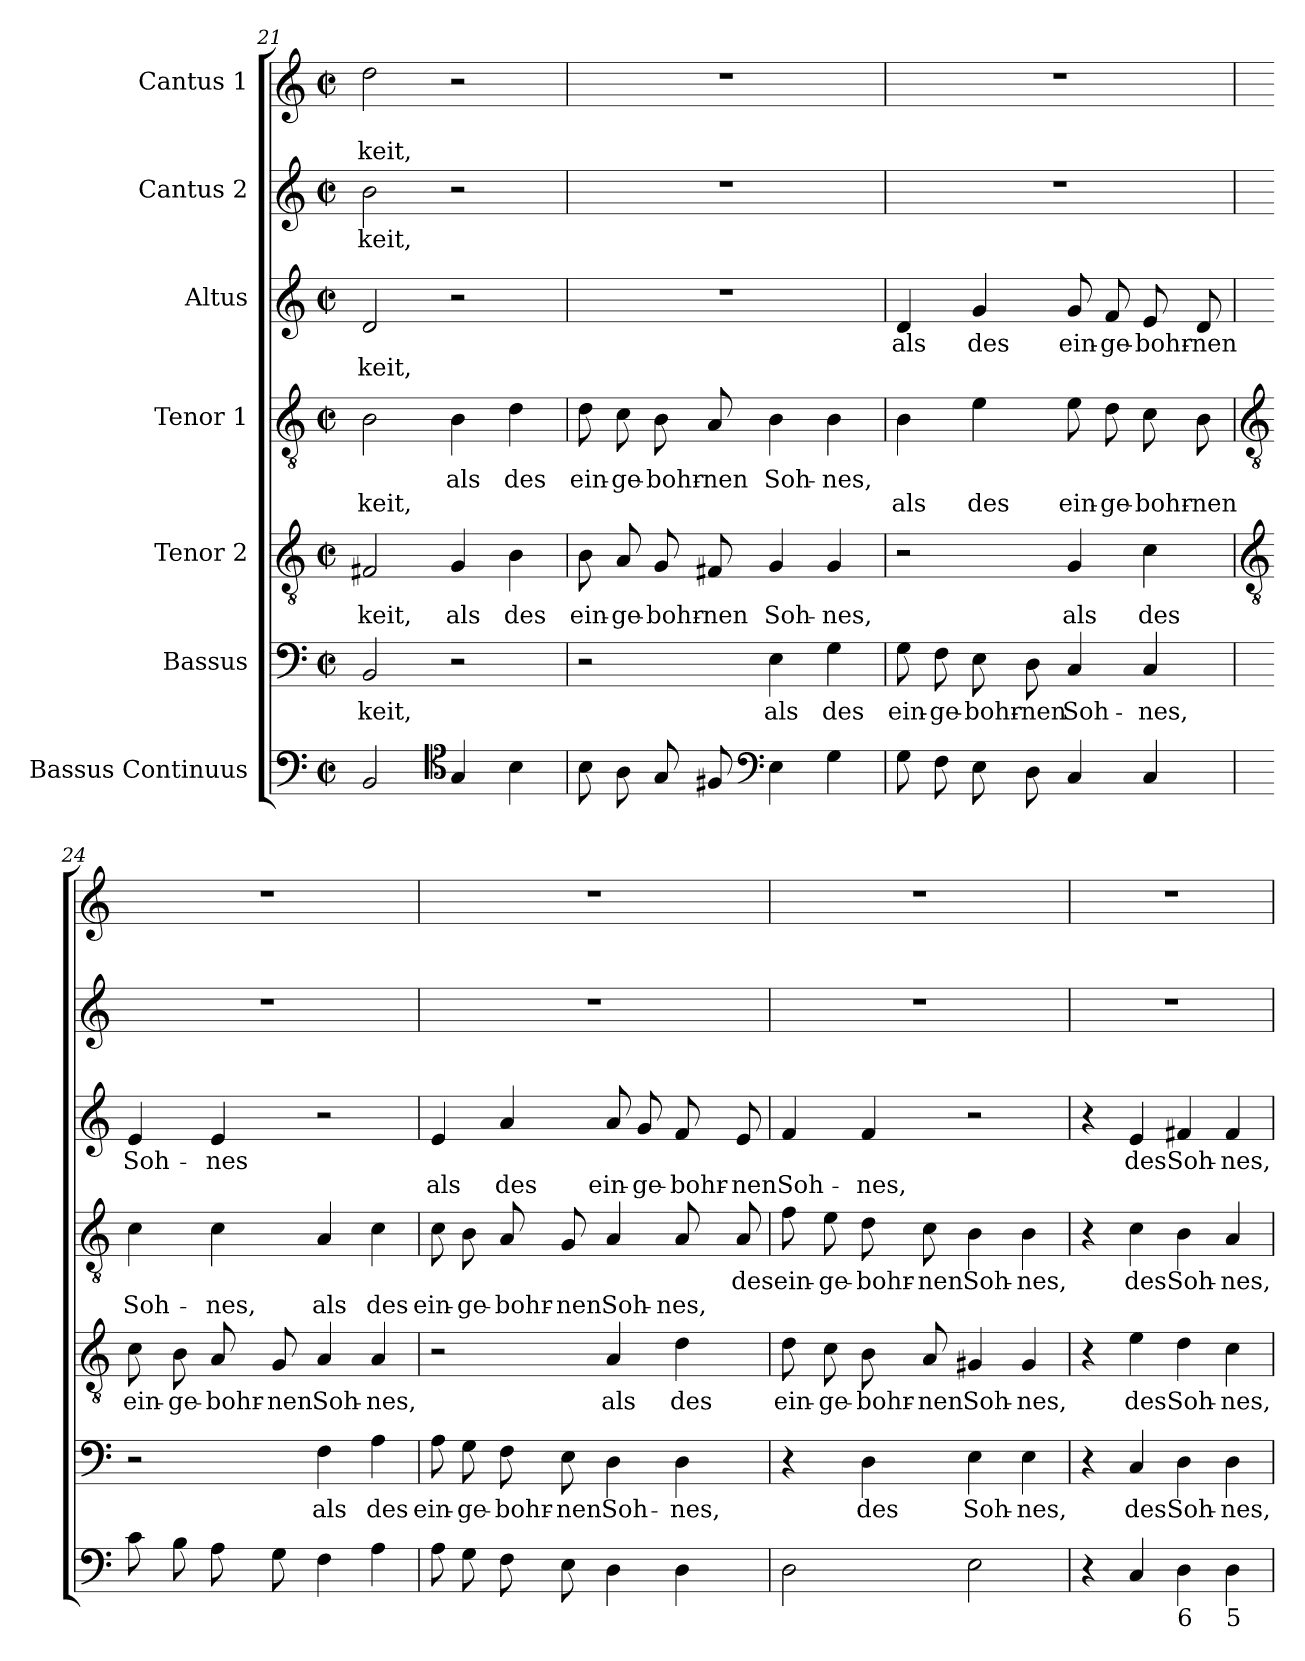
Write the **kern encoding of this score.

**kern	**kern	**text	**kern	**text	**kern	**text	**text	**kern	**text	**text	**kern	**text	**kern	**text	**text
*part7	*part6	*part6	*part5	*part5	*part4	*part4	*part4	*part3	*part3	*part3	*part2	*part2	*part1	*part1	*part1
*staff7	*staff6	*staff6	*staff5	*staff5	*staff4	*staff4	*staff4	*staff3	*staff3	*staff3	*staff2	*staff2	*staff1	*staff1	*staff1
*I"Bassus Continuus	*I"Bassus	*	*I"Tenor 2	*	*I"Tenor 1	*	*	*I"Altus	*	*	*I"Cantus 2	*	*I"Cantus 1	*	*
*clefF4	*clefF4	*	*clefGv2	*	*clefGv2	*	*	*clefG2	*	*	*clefG2	*	*clefG2	*	*
*k[]	*k[]	*	*k[]	*	*k[]	*	*	*k[]	*	*	*k[]	*	*k[]	*	*
*C:	*C:	*	*C:	*	*C:	*	*	*C:	*	*	*C:	*	*C:	*	*
*M2/2	*M2/2	*	*M2/2	*	*M2/2	*	*	*M2/2	*	*	*M2/2	*	*M2/2	*	*
*met(c|)	*met(c|)	*	*met(c|)	*	*met(c|)	*	*	*met(c|)	*	*	*met(c|)	*	*met(c|)	*	*
=21	=21	=21	=21	=21	=21	=21	=21	=21	=21	=21	=21	=21	=21	=21	=21
!	!	!LO:LY:b	!	!LO:LY:b	!	!	!LO:LY:b	!	!	!LO:LY:b	!	!LO:LY:b	!	!	!LO:LY:b
2BB	2BB	-keit,	2F#	-keit,	2B	.	-keit,	2d	.	-keit,	2b	-keit,	2dd	.	-keit,
*clefC4	*	*	*	*	*	*	*	*	*	*	*	*	*	*	*
!	!	!	!	!LO:LY:b	!	!LO:LY:b	!	!	!	!	!	!	!	!	!
4G	2r	.	4G	als	4B	als	.	2r	.	.	2r	.	2r	.	.
!	!	!	!	!LO:LY:b	!	!LO:LY:b	!	!	!	!	!	!	!	!	!
4B	.	.	4B	des	4d	des	.	.	.	.	.	.	.	.	.
=22	=22	=22	=22	=22	=22	=22	=22	=22	=22	=22	=22	=22	=22	=22	=22
!	!	!	!	!LO:LY:b	!	!LO:LY:b	!	!	!	!	!	!	!	!	!
8B	2r	.	8B	ein-	8d	ein-	.	1r	.	.	1r	.	1r	.	.
!	!	!	!	!LO:LY:b	!	!LO:LY:b	!	!	!	!	!	!	!	!	!
8A	.	.	8A	-ge-	8c	-ge-	.	.	.	.	.	.	.	.	.
!	!	!	!	!LO:LY:b	!	!LO:LY:b	!	!	!	!	!	!	!	!	!
8G	.	.	8G	-bohr-	8B	-bohr-	.	.	.	.	.	.	.	.	.
!	!	!	!	!LO:LY:b	!	!LO:LY:b	!	!	!	!	!	!	!	!	!
8F#X	.	.	8F#X	-nen	8A	-nen	.	.	.	.	.	.	.	.	.
*clefF4	*	*	*	*	*	*	*	*	*	*	*	*	*	*	*
!	!	!LO:LY:b	!	!LO:LY:b	!	!LO:LY:b	!	!	!	!	!	!	!	!	!
4E	4E	als	4G	Soh-	4B	Soh-	.	.	.	.	.	.	.	.	.
!	!	!LO:LY:b	!	!LO:LY:b	!	!LO:LY:b	!	!	!	!	!	!	!	!	!
4G	4G	des	4G	-nes,	4B	-nes,	.	.	.	.	.	.	.	.	.
=23	=23	=23	=23	=23	=23	=23	=23	=23	=23	=23	=23	=23	=23	=23	=23
!	!	!LO:LY:b	!	!	!	!	!LO:LY:b	!	!LO:LY:b	!	!	!	!	!	!
8G	8G	ein-	2r	.	4B	.	als	4d	als	.	1r	.	1r	.	.
!	!	!LO:LY:b	!	!	!	!	!	!	!	!	!	!	!	!	!
8F	8F	-ge-	.	.	.	.	.	.	.	.	.	.	.	.	.
!	!	!LO:LY:b	!	!	!	!	!LO:LY:b	!	!LO:LY:b	!	!	!	!	!	!
8E	8E	-bohr-	.	.	4e	.	des	4g	des	.	.	.	.	.	.
!	!	!LO:LY:b	!	!	!	!	!	!	!	!	!	!	!	!	!
8D	8D	-nen	.	.	.	.	.	.	.	.	.	.	.	.	.
!	!	!LO:LY:b	!	!LO:LY:b	!	!	!LO:LY:b	!	!LO:LY:b	!	!	!	!	!	!
4C	4C	Soh-	4G	als	8e	.	ein-	8g	ein-	.	.	.	.	.	.
!	!	!	!	!	!	!	!LO:LY:b	!	!LO:LY:b	!	!	!	!	!	!
.	.	.	.	.	8d	.	-ge-	8f	-ge-	.	.	.	.	.	.
!	!	!LO:LY:b	!	!LO:LY:b	!	!	!LO:LY:b	!	!LO:LY:b	!	!	!	!	!	!
4C	4C	-nes,	4c	des	8c	.	-bohr-	8e	-bohr-	.	.	.	.	.	.
!	!	!	!	!	!	!	!LO:LY:b	!	!LO:LY:b	!	!	!	!	!	!
.	.	.	.	.	8B	.	-nen	8d	-nen	.	.	.	.	.	.
!!LO:LB:g=z
=24	=24	=24	=24	=24	=24	=24	=24	=24	=24	=24	=24	=24	=24	=24	=24
*	*	*	*clefGv2	*	*clefGv2	*	*	*	*	*	*	*	*	*	*
!	!	!	!	!LO:LY:b	!	!	!LO:LY:b	!	!LO:LY:b	!	!	!	!	!	!
8c	2r	.	8c	ein-	4c	.	Soh-	4e	Soh-	.	1r	.	1r	.	.
!	!	!	!	!LO:LY:b	!	!	!	!	!	!	!	!	!	!	!
8B	.	.	8B	-ge-	.	.	.	.	.	.	.	.	.	.	.
!	!	!	!	!LO:LY:b	!	!	!LO:LY:b	!	!LO:LY:b	!	!	!	!	!	!
8A	.	.	8A	-bohr-	4c	.	-nes,	4e	-nes	.	.	.	.	.	.
!	!	!	!	!LO:LY:b	!	!	!	!	!	!	!	!	!	!	!
8G	.	.	8G	-nen	.	.	.	.	.	.	.	.	.	.	.
!	!	!LO:LY:b	!	!LO:LY:b	!	!	!LO:LY:b	!	!	!	!	!	!	!	!
4F	4F	als	4A	Soh-	4A	.	als	2r	.	.	.	.	.	.	.
!	!	!LO:LY:b	!	!LO:LY:b	!	!	!LO:LY:b	!	!	!	!	!	!	!	!
4A	4A	des	4A	-nes,	4c	.	des	.	.	.	.	.	.	.	.
=25	=25	=25	=25	=25	=25	=25	=25	=25	=25	=25	=25	=25	=25	=25	=25
!	!	!LO:LY:b	!	!	!	!	!LO:LY:b	!	!	!LO:LY:b	!	!	!	!	!
8A	8A	ein-	2r	.	8c	.	ein-	4e	.	als	1r	.	1r	.	.
!	!	!LO:LY:b	!	!	!	!	!LO:LY:b	!	!	!	!	!	!	!	!
8G	8G	-ge-	.	.	8B	.	-ge-	.	.	.	.	.	.	.	.
!	!	!LO:LY:b	!	!	!	!	!LO:LY:b	!	!	!LO:LY:b	!	!	!	!	!
8F	8F	-bohr-	.	.	8A	.	-bohr-	4a	.	des	.	.	.	.	.
!	!	!LO:LY:b	!	!	!	!	!LO:LY:b	!	!	!	!	!	!	!	!
8E	8E	-nen	.	.	8G	.	-nen	.	.	.	.	.	.	.	.
!	!	!LO:LY:b	!	!LO:LY:b	!	!	!LO:LY:b	!	!	!LO:LY:b	!	!	!	!	!
4D	4D	Soh-	4A	als	4A	.	Soh-	8a	.	ein-	.	.	.	.	.
!	!	!	!	!	!	!	!	!	!	!LO:LY:b	!	!	!	!	!
.	.	.	.	.	.	.	.	8g	.	-ge-	.	.	.	.	.
!	!	!LO:LY:b	!	!LO:LY:b	!	!	!LO:LY:b	!	!	!LO:LY:b	!	!	!	!	!
4D	4D	-nes,	4d	des	8A	.	-nes,	8f	.	-bohr-	.	.	.	.	.
!	!	!	!	!	!	!LO:LY:b	!	!	!	!LO:LY:b	!	!	!	!	!
.	.	.	.	.	8A	des	.	8e	.	-nen	.	.	.	.	.
=26	=26	=26	=26	=26	=26	=26	=26	=26	=26	=26	=26	=26	=26	=26	=26
!	!	!	!	!LO:LY:b	!	!LO:LY:b	!	!	!	!LO:LY:b	!	!	!	!	!
2D	4r	.	8d	ein-	8f	ein-	.	4f	.	Soh-	1r	.	1r	.	.
!	!	!	!	!LO:LY:b	!	!LO:LY:b	!	!	!	!	!	!	!	!	!
.	.	.	8c	-ge-	8e	-ge-	.	.	.	.	.	.	.	.	.
!	!	!LO:LY:b	!	!LO:LY:b	!	!LO:LY:b	!	!	!	!LO:LY:b	!	!	!	!	!
.	4D	des	8B	-bohr-	8d	-bohr-	.	4f	.	-nes,	.	.	.	.	.
!	!	!	!	!LO:LY:b	!	!LO:LY:b	!	!	!	!	!	!	!	!	!
.	.	.	8A	-nen	8c	-nen	.	.	.	.	.	.	.	.	.
!	!	!LO:LY:b	!	!LO:LY:b	!	!LO:LY:b	!	!	!	!	!	!	!	!	!
2E	4E	Soh-	4G#X	Soh-	4B	Soh-	.	2r	.	.	.	.	.	.	.
!	!	!LO:LY:b	!	!LO:LY:b	!	!LO:LY:b	!	!	!	!	!	!	!	!	!
.	4E	-nes,	4G#	-nes,	4B	-nes,	.	.	.	.	.	.	.	.	.
=27	=27	=27	=27	=27	=27	=27	=27	=27	=27	=27	=27	=27	=27	=27	=27
4r	4r	.	4r	.	4r	.	.	4r	.	.	1r	.	1r	.	.
!	!	!LO:LY:b	!	!LO:LY:b	!	!LO:LY:b	!	!	!LO:LY:b	!	!	!	!	!	!
4C	4C	des	4e	des	4c	des	.	4e	des	.	.	.	.	.	.
!LO:TX:b:t=6	!	!	!	!	!	!	!	!	!	!	!	!	!	!	!
!	!	!LO:LY:b	!	!LO:LY:b	!	!LO:LY:b	!	!	!LO:LY:b	!	!	!	!	!	!
4D	4D	Soh-	4d	Soh-	4B	Soh-	.	4f#X	Soh-	.	.	.	.	.	.
!LO:TX:b:t=5	!	!	!	!	!	!	!	!	!	!	!	!	!	!	!
!	!	!LO:LY:b	!	!LO:LY:b	!	!LO:LY:b	!	!	!LO:LY:b	!	!	!	!	!	!
4D	4D	-nes,	4c	-nes,	4A	-nes,	.	4f#	-nes,	.	.	.	.	.	.
=	=	=	=	=	=	=	=	=	=	=	=	=	=	=	=
*-	*-	*-	*-	*-	*-	*-	*-	*-	*-	*-	*-	*-	*-	*-	*-
